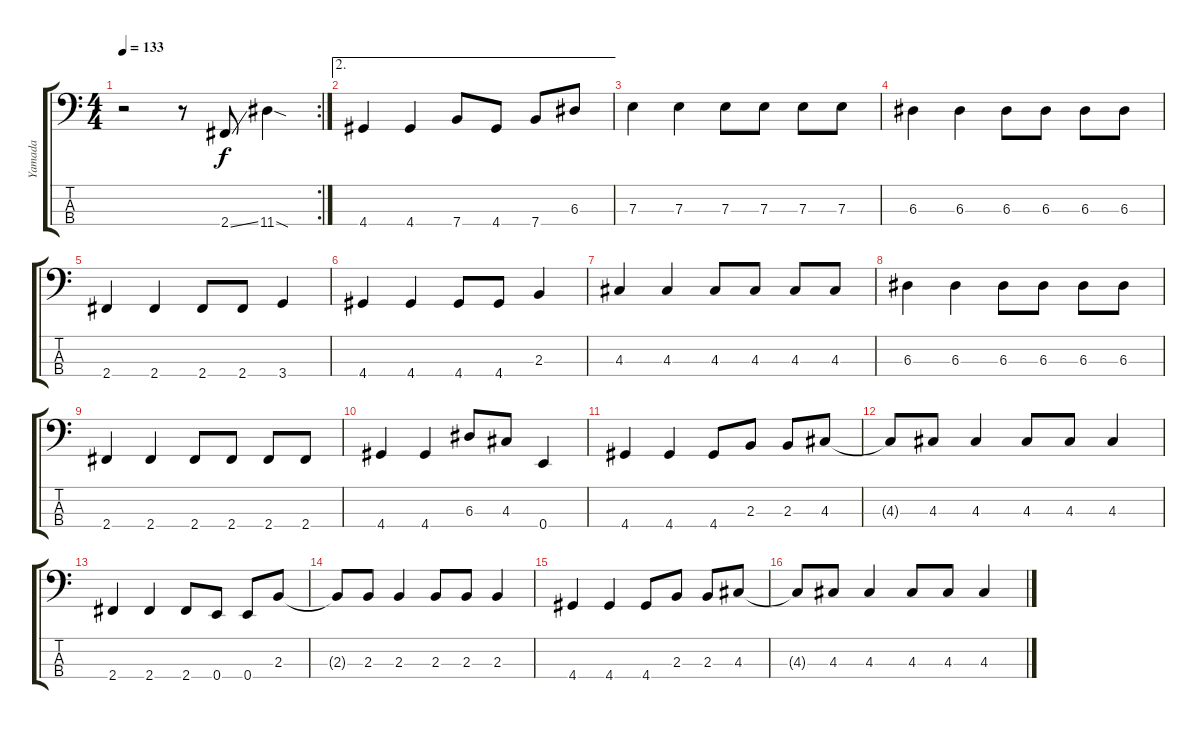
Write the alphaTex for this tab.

\track ("Yamada" "Yamada") {instrument electricbasspick}
\staff {score tabs}
\tuning (G2 D2 A1 E1) {hide}
\rc 2
\ts (4 4)
\tempo 133
\clef f4
\ks c
r.2{dy f} r.8 2.4{ss}.8 11.4{sod}.4 |
\ae 2
4.4.4 4.4.4 7.4.8 4.4.8 7.4.8 6.3.8 |
7.3.4 7.3.4 7.3.8 7.3.8 7.3.8 7.3.8 |
6.3.4 6.3.4 6.3.8 6.3.8 6.3.8 6.3.8 |
2.4.4 2.4.4 2.4.8 2.4.8 3.4.4 |
4.4.4 4.4.4 4.4.8 4.4.8 2.3.4 |
4.3.4 4.3.4 4.3.8 4.3.8 4.3.8 4.3.8 |
6.3.4 6.3.4 6.3.8 6.3.8 6.3.8 6.3.8 |
2.4.4 2.4.4 2.4.8 2.4.8 2.4.8 2.4.8 |
4.4.4 4.4.4 6.3.8 4.3.8 0.4.4 |
4.4.4 4.4.4 4.4.8 2.3.8 2.3.8 4.3.8 |
4.3{t}.8 4.3.8 4.3.4 4.3.8 4.3.8 4.3.4 |
2.4.4 2.4.4 2.4.8 0.4.8 0.4.8 2.3.8 |
2.3{t}.8 2.3.8 2.3.4 2.3.8 2.3.8 2.3.4 |
4.4.4 4.4.4 4.4.8 2.3.8 2.3.8 4.3.8 |
4.3{t}.8 4.3.8 4.3.4 4.3.8 4.3.8 4.3.4
